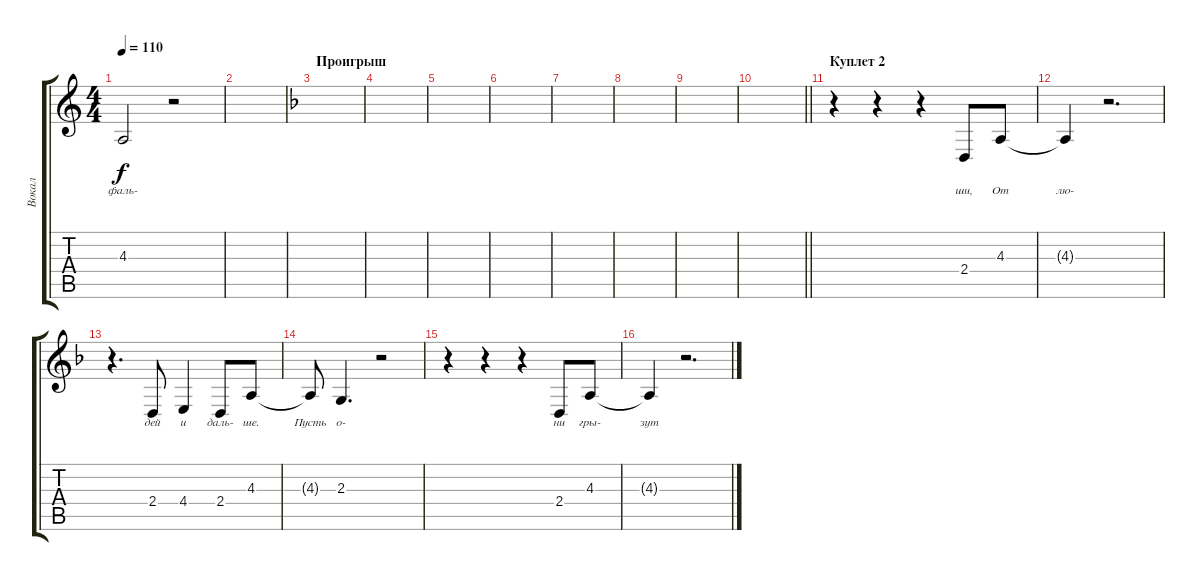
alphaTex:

\track ("Вокал" "Вокал") {instrument violin}
\staff {score tabs}
\tuning (D4 A3 F3 C3 G2 C2) {hide}
\ts (4 4)
\tempo 110
\clef g2
\ks c
4.3{t}.2{lyrics (0 "фаль-") lyrics (1 "") lyrics (2 "") lyrics (3 "") lyrics (4 "") dy f} r.2 |
|
\section ("" "Проигрыш")
\ks dminor
|
|
|
|
|
|
|
\barLineRight lightlight
|
\section ("" "Куплет 2")
r.4 r.4 r.4 2.4.8{lyrics (0 "ши,") lyrics (1 "") lyrics (2 "") lyrics (3 "") lyrics (4 "")} 4.3.8{lyrics (0 "От") lyrics (1 "") lyrics (2 "") lyrics (3 "") lyrics (4 "")} |
4.3{t}.4{lyrics (0 "лю-") lyrics (1 "") lyrics (2 "") lyrics (3 "") lyrics (4 "")} r.2{d} |
r.4{d} 2.4.8{lyrics (0 "дей") lyrics (1 "") lyrics (2 "") lyrics (3 "") lyrics (4 "")} 4.4.4{lyrics (0 "и") lyrics (1 "") lyrics (2 "") lyrics (3 "") lyrics (4 "")} 2.4.8{lyrics (0 "даль-") lyrics (1 "") lyrics (2 "") lyrics (3 "") lyrics (4 "")} 4.3.8{lyrics (0 "ше.") lyrics (1 "") lyrics (2 "") lyrics (3 "") lyrics (4 "")} |
4.3{t}.8{lyrics (0 "Пусть") lyrics (1 "") lyrics (2 "") lyrics (3 "") lyrics (4 "")} 2.3.4{d lyrics (0 "о-") lyrics (1 "") lyrics (2 "") lyrics (3 "") lyrics (4 "")} r.2 |
r.4 r.4 r.4 2.4.8{lyrics (0 "ни") lyrics (1 "") lyrics (2 "") lyrics (3 "") lyrics (4 "")} 4.3.8{lyrics (0 "гры-") lyrics (1 "") lyrics (2 "") lyrics (3 "") lyrics (4 "")} |
4.3{t}.4{lyrics (0 "зут") lyrics (1 "") lyrics (2 "") lyrics (3 "") lyrics (4 "")} r.2{d}
